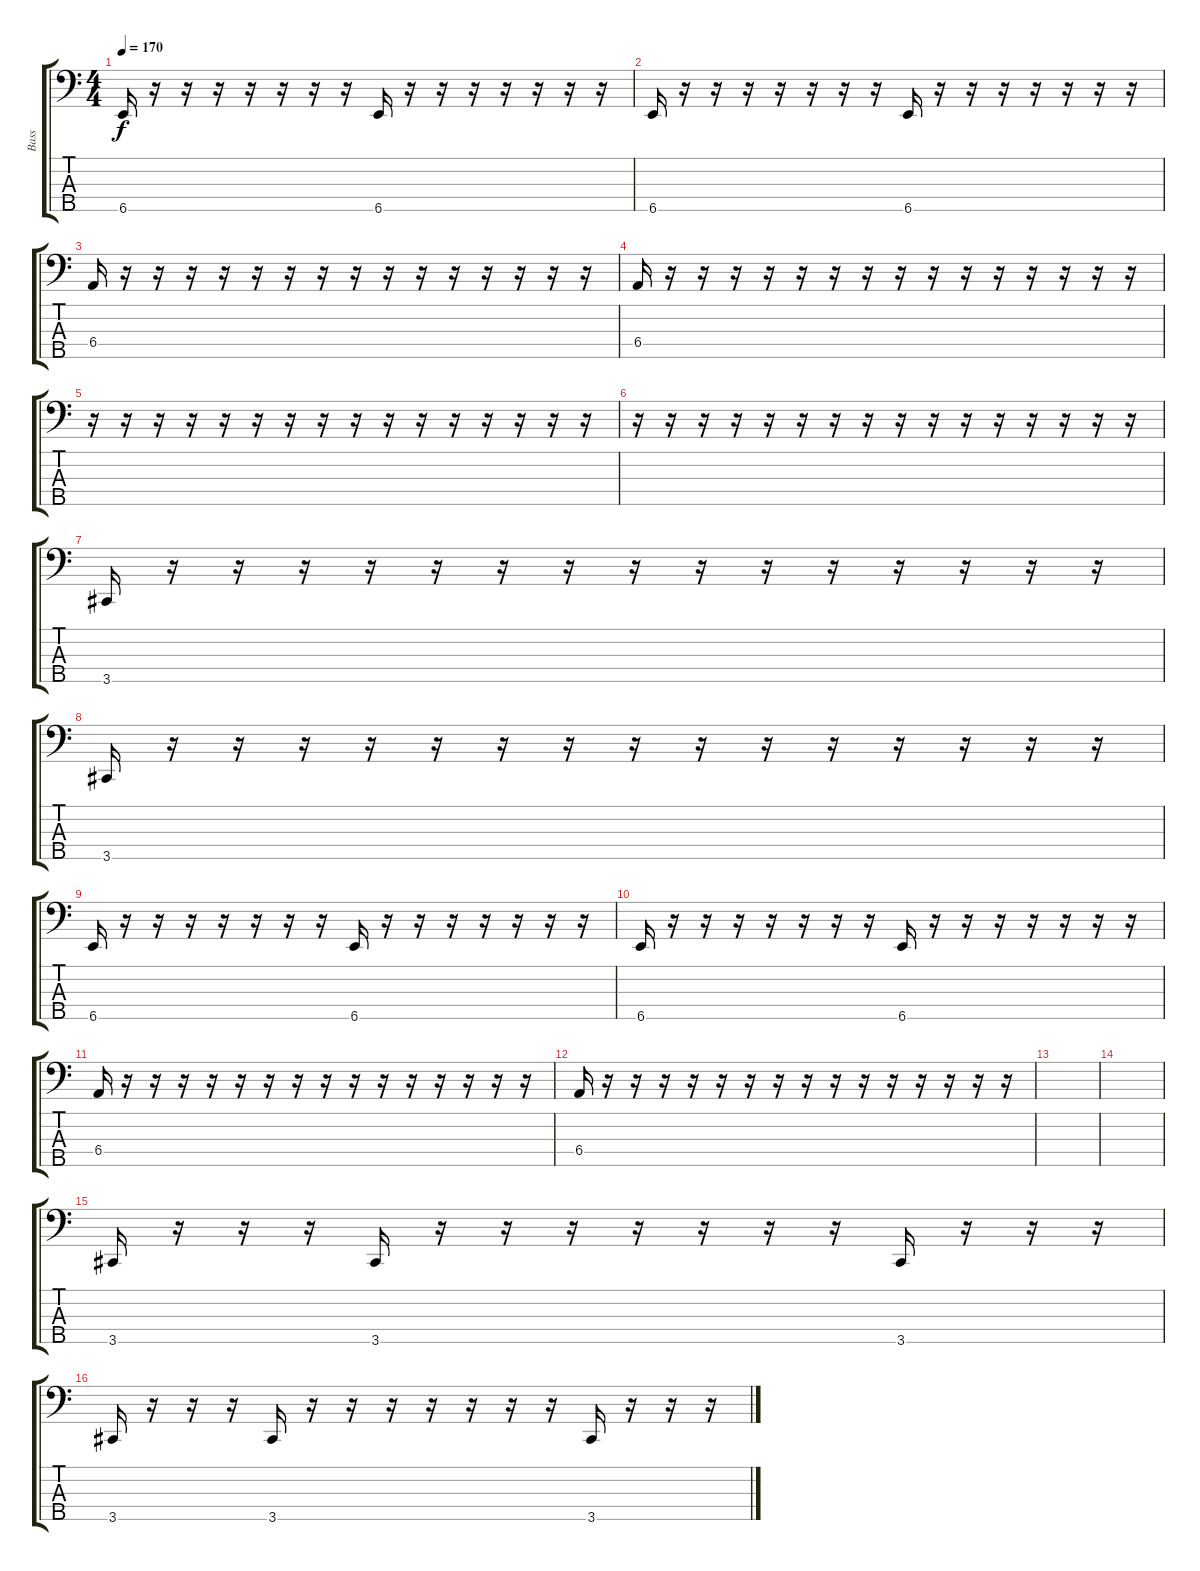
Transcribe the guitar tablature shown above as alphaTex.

\track ("Bass" "Bass") {instrument electricbassfinger}
\staff {score tabs}
\tuning (Gb2 Db2 Ab1 Eb1 Bb0) {hide}
\ts (4 4)
\tempo 170
\clef f4
\ks c
6.5.16{dy f} r.16 r.16 r.16 r.16 r.16 r.16 r.16 6.5.16 r.16 r.16 r.16 r.16 r.16 r.16 r.16 |
6.5.16 r.16 r.16 r.16 r.16 r.16 r.16 r.16 6.5.16 r.16 r.16 r.16 r.16 r.16 r.16 r.16 |
6.4.16 r.16 r.16 r.16 r.16 r.16 r.16 r.16 r.16 r.16 r.16 r.16 r.16 r.16 r.16 r.16 |
6.4.16 r.16 r.16 r.16 r.16 r.16 r.16 r.16 r.16 r.16 r.16 r.16 r.16 r.16 r.16 r.16 |
r.16 r.16 r.16 r.16 r.16 r.16 r.16 r.16 r.16 r.16 r.16 r.16 r.16 r.16 r.16 r.16 |
r.16 r.16 r.16 r.16 r.16 r.16 r.16 r.16 r.16 r.16 r.16 r.16 r.16 r.16 r.16 r.16 |
3.5.16 r.16 r.16 r.16 r.16 r.16 r.16 r.16 r.16 r.16 r.16 r.16 r.16 r.16 r.16 r.16 |
3.5.16 r.16 r.16 r.16 r.16 r.16 r.16 r.16 r.16 r.16 r.16 r.16 r.16 r.16 r.16 r.16 |
6.5.16 r.16 r.16 r.16 r.16 r.16 r.16 r.16 6.5.16 r.16 r.16 r.16 r.16 r.16 r.16 r.16 |
6.5.16 r.16 r.16 r.16 r.16 r.16 r.16 r.16 6.5.16 r.16 r.16 r.16 r.16 r.16 r.16 r.16 |
6.4.16 r.16 r.16 r.16 r.16 r.16 r.16 r.16 r.16 r.16 r.16 r.16 r.16 r.16 r.16 r.16 |
6.4.16 r.16 r.16 r.16 r.16 r.16 r.16 r.16 r.16 r.16 r.16 r.16 r.16 r.16 r.16 r.16 |
|
|
3.5.16 r.16 r.16 r.16 3.5.16 r.16 r.16 r.16 r.16 r.16 r.16 r.16 3.5.16 r.16 r.16 r.16 |
3.5.16 r.16 r.16 r.16 3.5.16 r.16 r.16 r.16 r.16 r.16 r.16 r.16 3.5.16 r.16 r.16 r.16
